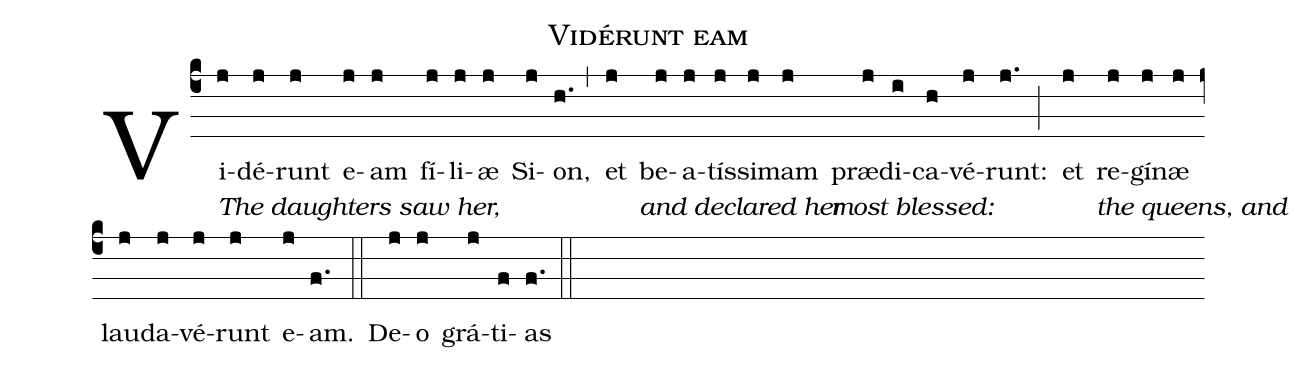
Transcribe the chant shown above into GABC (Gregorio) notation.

name: Vidérunt eam;
%%
(c4) Vi[The daughters saw her,](j)dé(j)runt(j) e(j)am(j) fí(j)li(j)æ(j) Si(j)on,(h.) (,)
et(j) be[and declared her](j)a(j)tís(j)si(j)mam(j) præ[most blessed:](j)di(i)ca(h)vé(j)runt:(j.) (;)
et(j) re[the queens, and they praised her.](j)gí(j)næ(j) lau(j)da(j)vé(j)runt(j) e(j)am.(f.) (::)
De(j)o(j) grá(j)ti(f)as(f.) (::)
